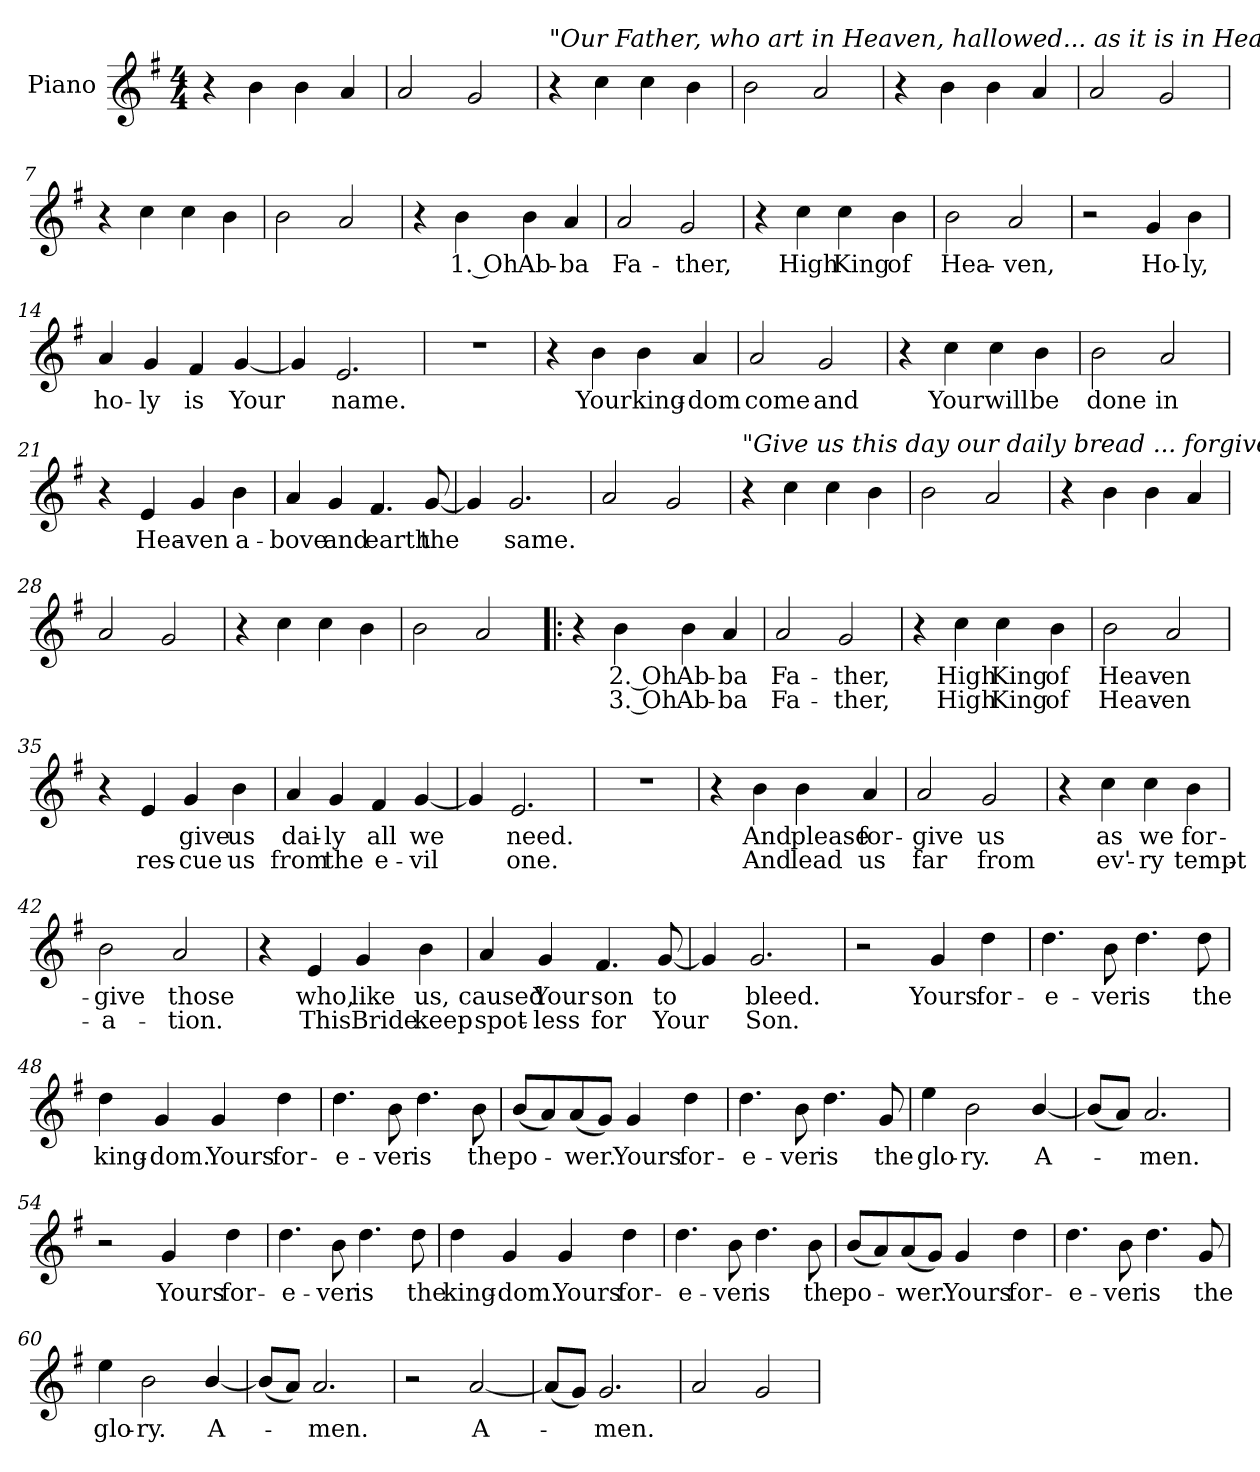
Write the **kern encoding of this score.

**kern	**text	**text
*part1	*part1	*part1
*staff1	*staff1	*staff1
*I"Piano	*	*
*I'Pno.	*	*
*clefG2	*	*
*k[f#]	*	*
*M4/4	*	*
*MM130	*	*
=1	=1	=1
4r	.	.
4b\	.	.
4b\	.	.
4a/	.	.
=2	=2	=2
2a/	.	.
2g/	.	.
=3	=3	=3
!LO:TX:a:i:t="Our Father, who art in Heaven, hallowed... as it is in Heaven."	!	!
4r	.	.
4cc\	.	.
4cc\	.	.
4b\	.	.
=4	=4	=4
2b\	.	.
2a/	.	.
=5	=5	=5
4r	.	.
4b\	.	.
4b\	.	.
4a/	.	.
=6	=6	=6
2a/	.	.
2g/	.	.
=7	=7	=7
4r	.	.
4cc\	.	.
4cc\	.	.
4b\	.	.
=8	=8	=8
2b\	.	.
2a/	.	.
=9	=9	=9
4r	.	.
!	!LO:LY:b	!
4b\	1. Oh	.
!	!LO:LY:b	!
4b\	Ab-	.
!	!LO:LY:b	!
4a/	-ba	.
=10	=10	=10
!	!LO:LY:b	!
2a/	Fa-	.
!	!LO:LY:b	!
2g/	-ther,	.
!!LO:LB:g=z
=11	=11	=11
4r	.	.
!	!LO:LY:b	!
4cc\	High	.
!	!LO:LY:b	!
4cc\	King	.
!	!LO:LY:b	!
4b\	of	.
=12	=12	=12
!	!LO:LY:b	!
2b\	Hea-	.
!	!LO:LY:b	!
2a/	-ven,	.
=13	=13	=13
2r	.	.
!	!LO:LY:b	!
4g/	Ho-	.
!	!LO:LY:b	!
4b\	-ly,	.
=14	=14	=14
!	!LO:LY:b	!
4a/	ho-	.
!	!LO:LY:b	!
4g/	-ly	.
!	!LO:LY:b	!
4f#/	is	.
!	!LO:LY:b	!
[4g/	Your	.
=15	=15	=15
4g/]	.	.
!	!LO:LY:b	!
2.e/	name.	.
=16	=16	=16
1r	.	.
=17	=17	=17
4r	.	.
!	!LO:LY:b	!
4b\	Your	.
!	!LO:LY:b	!
4b\	king-	.
!	!LO:LY:b	!
4a/	-dom	.
!!LO:LB:g=z
=18	=18	=18
!	!LO:LY:b	!
2a/	come	.
!	!LO:LY:b	!
2g/	and	.
=19	=19	=19
4r	.	.
!	!LO:LY:b	!
4cc\	Your	.
!	!LO:LY:b	!
4cc\	will	.
!	!LO:LY:b	!
4b\	be	.
=20	=20	=20
!	!LO:LY:b	!
2b\	done	.
!	!LO:LY:b	!
2a/	in	.
=21	=21	=21
4r	.	.
!	!LO:LY:b	!
4e/	Hea-	.
!	!LO:LY:b	!
4g/	-ven	.
!	!LO:LY:b	!
4b\	a-	.
=22	=22	=22
!	!LO:LY:b	!
4a/	-bove	.
!	!LO:LY:b	!
4g/	and	.
!	!LO:LY:b	!
4.f#/	earth	.
!	!LO:LY:b	!
[8g/	the	.
=23	=23	=23
4g/]	.	.
!	!LO:LY:b	!
2.g/	same.	.
=24	=24	=24
2a/	.	.
2g/	.	.
!!LO:LB:g=z
=25	=25	=25
!LO:TX:a:i:t="Give us this day our daily bread ... forgive our debtors."	!	!
4r	.	.
4cc\	.	.
4cc\	.	.
4b\	.	.
=26	=26	=26
2b\	.	.
2a/	.	.
=27	=27	=27
4r	.	.
4b\	.	.
4b\	.	.
4a/	.	.
=28	=28	=28
2a/	.	.
2g/	.	.
=29	=29	=29
4r	.	.
4cc\	.	.
4cc\	.	.
4b\	.	.
=30	=30	=30
2b\	.	.
2a/	.	.
=31!|:	=31!|:	=31!|:
4r	.	.
!	!LO:LY:b	!LO:LY:b
4b\	2. Oh	3. Oh
!	!LO:LY:b	!LO:LY:b
4b\	Ab-	Ab-
!	!LO:LY:b	!LO:LY:b
4a/	-ba	-ba
=32	=32	=32
!	!LO:LY:b	!LO:LY:b
2a/	Fa-	Fa-
!	!LO:LY:b	!LO:LY:b
2g/	-ther,	-ther,
=33	=33	=33
4r	.	.
!	!LO:LY:b	!LO:LY:b
4cc\	High	High
!	!LO:LY:b	!LO:LY:b
4cc\	King	King
!	!LO:LY:b	!LO:LY:b
4b\	of	of
!!LO:LB:g=z
=34	=34	=34
!	!LO:LY:b	!LO:LY:b
2b\	Heav-	Heav-
!	!LO:LY:b	!LO:LY:b
2a/	-en	-en
=35	=35	=35
4r	.	.
!	!	!LO:LY:b
4e/	.	res-
!	!LO:LY:b	!LO:LY:b
4g/	give	-cue
!	!LO:LY:b	!LO:LY:b
4b\	us	us
=36	=36	=36
!	!LO:LY:b	!LO:LY:b
4a/	dai-	from
!	!LO:LY:b	!LO:LY:b
4g/	-ly	the
!	!LO:LY:b	!LO:LY:b
4f#/	all	e-
!	!LO:LY:b	!LO:LY:b
[4g/	we	-vil
=37	=37	=37
4g/]	.	.
!	!LO:LY:b	!LO:LY:b
2.e/	need.	one.
=38	=38	=38
1r	.	.
=39	=39	=39
4r	.	.
!	!LO:LY:b	!LO:LY:b
4b\	And	And
!	!LO:LY:b	!LO:LY:b
4b\	please	lead
!	!LO:LY:b	!LO:LY:b
4a/	for-	us
=40	=40	=40
!	!LO:LY:b	!LO:LY:b
2a/	-give	far
!	!LO:LY:b	!LO:LY:b
2g/	us	from
!!LO:LB:g=z
=41	=41	=41
4r	.	.
!	!LO:LY:b	!LO:LY:b
4cc\	as	ev'-
!	!LO:LY:b	!LO:LY:b
4cc\	we	-ry
!	!LO:LY:b	!LO:LY:b
4b\	for-	tempt-
=42	=42	=42
!	!LO:LY:b	!LO:LY:b
2b\	-give	-a-
!	!LO:LY:b	!LO:LY:b
2a/	those	-tion.
=43	=43	=43
4r	.	.
!	!LO:LY:b	!LO:LY:b
4e/	who,	This
!	!LO:LY:b	!LO:LY:b
4g/	like	Bride
!	!LO:LY:b	!LO:LY:b
4b\	us,	keep
=44	=44	=44
!	!LO:LY:b	!LO:LY:b
4a/	caused	spot-
!	!LO:LY:b	!LO:LY:b
4g/	Your	-less
!	!LO:LY:b	!LO:LY:b
4.f#/	son	for
!	!LO:LY:b	!LO:LY:b
[8g/	to	Your
=45	=45	=45
4g/]	.	.
!	!LO:LY:b	!LO:LY:b
2.g/	bleed.	Son.
!!LO:LB:g=z
=46	=46	=46
2r	.	.
!	!LO:LY:b	!
4g/	Yours	.
!	!LO:LY:b	!
4dd\	for-	.
=47	=47	=47
!	!LO:LY:b	!
4.dd\	-e-	.
!	!LO:LY:b	!
8b\	-ver	.
!	!LO:LY:b	!
4.dd\	is	.
!	!LO:LY:b	!
8dd\	the	.
=48	=48	=48
!	!LO:LY:b	!
4dd\	king-	.
!	!LO:LY:b	!
4g/	-dom.	.
!	!LO:LY:b	!
4g/	Yours	.
!	!LO:LY:b	!
4dd\	for-	.
=49	=49	=49
!	!LO:LY:b	!
4.dd\	-e-	.
!	!LO:LY:b	!
8b\	-ver	.
!	!LO:LY:b	!
4.dd\	is	.
!	!LO:LY:b	!
8b\	the	.
=50	=50	=50
!	!LO:LY:b	!
(8b/L	po-	.
8a/)	.	.
!	!LO:LY:b	!
(8a/	-wer.	.
8g/J)	.	.
!	!LO:LY:b	!
4g/	Yours	.
!	!LO:LY:b	!
4dd\	for-	.
!!LO:LB:g=z
=51	=51	=51
!	!LO:LY:b	!
4.dd\	-e-	.
!	!LO:LY:b	!
8b\	-ver	.
!	!LO:LY:b	!
4.dd\	is	.
!	!LO:LY:b	!
8g/	the	.
=52	=52	=52
!	!LO:LY:b	!
4ee\	glo-	.
!	!LO:LY:b	!
2b\	-ry.	.
!	!LO:LY:b	!
[4b/	A-	.
=53	=53	=53
(8b/L]	.	.
8a/J)	.	.
!	!LO:LY:b	!
2.a/	-men.	.
=54	=54	=54
2r	.	.
!	!LO:LY:b	!
4g/	Yours	.
!	!LO:LY:b	!
4dd\	for-	.
=55	=55	=55
!	!LO:LY:b	!
4.dd\	-e-	.
!	!LO:LY:b	!
8b\	-ver	.
!	!LO:LY:b	!
4.dd\	is	.
!	!LO:LY:b	!
8dd\	the	.
=56	=56	=56
!	!LO:LY:b	!
4dd\	king-	.
!	!LO:LY:b	!
4g/	-dom.	.
!	!LO:LY:b	!
4g/	Yours	.
!	!LO:LY:b	!
4dd\	for-	.
!!LO:PB:g=z
=57	=57	=57
!	!LO:LY:b	!
4.dd\	-e-	.
!	!LO:LY:b	!
8b\	-ver	.
!	!LO:LY:b	!
4.dd\	is	.
!	!LO:LY:b	!
8b\	the	.
=58	=58	=58
!	!LO:LY:b	!
(8b/L	po-	.
8a/)	.	.
!	!LO:LY:b	!
(8a/	-wer.	.
8g/J)	.	.
!	!LO:LY:b	!
4g/	Yours	.
!	!LO:LY:b	!
4dd\	for-	.
=59	=59	=59
!	!LO:LY:b	!
4.dd\	-e-	.
!	!LO:LY:b	!
8b\	-ver	.
!	!LO:LY:b	!
4.dd\	is	.
!	!LO:LY:b	!
8g/	the	.
=60	=60	=60
!	!LO:LY:b	!
4ee\	glo-	.
!	!LO:LY:b	!
2b\	-ry.	.
!	!LO:LY:b	!
[4b/	A-	.
=61	=61	=61
(8b/L]	.	.
8a/J)	.	.
!	!LO:LY:b	!
2.a/	-men.	.
=62	=62	=62
2r	.	.
!	!LO:LY:b	!
[2a/	A-	.
!!LO:LB:g=z
=63	=63	=63
(8a/L]	.	.
8g/J)	.	.
!	!LO:LY:b	!
2.g/	-men.	.
=64	=64	=64
2a/	.	.
2g/	.	.
=	=	=
*-	*-	*-
